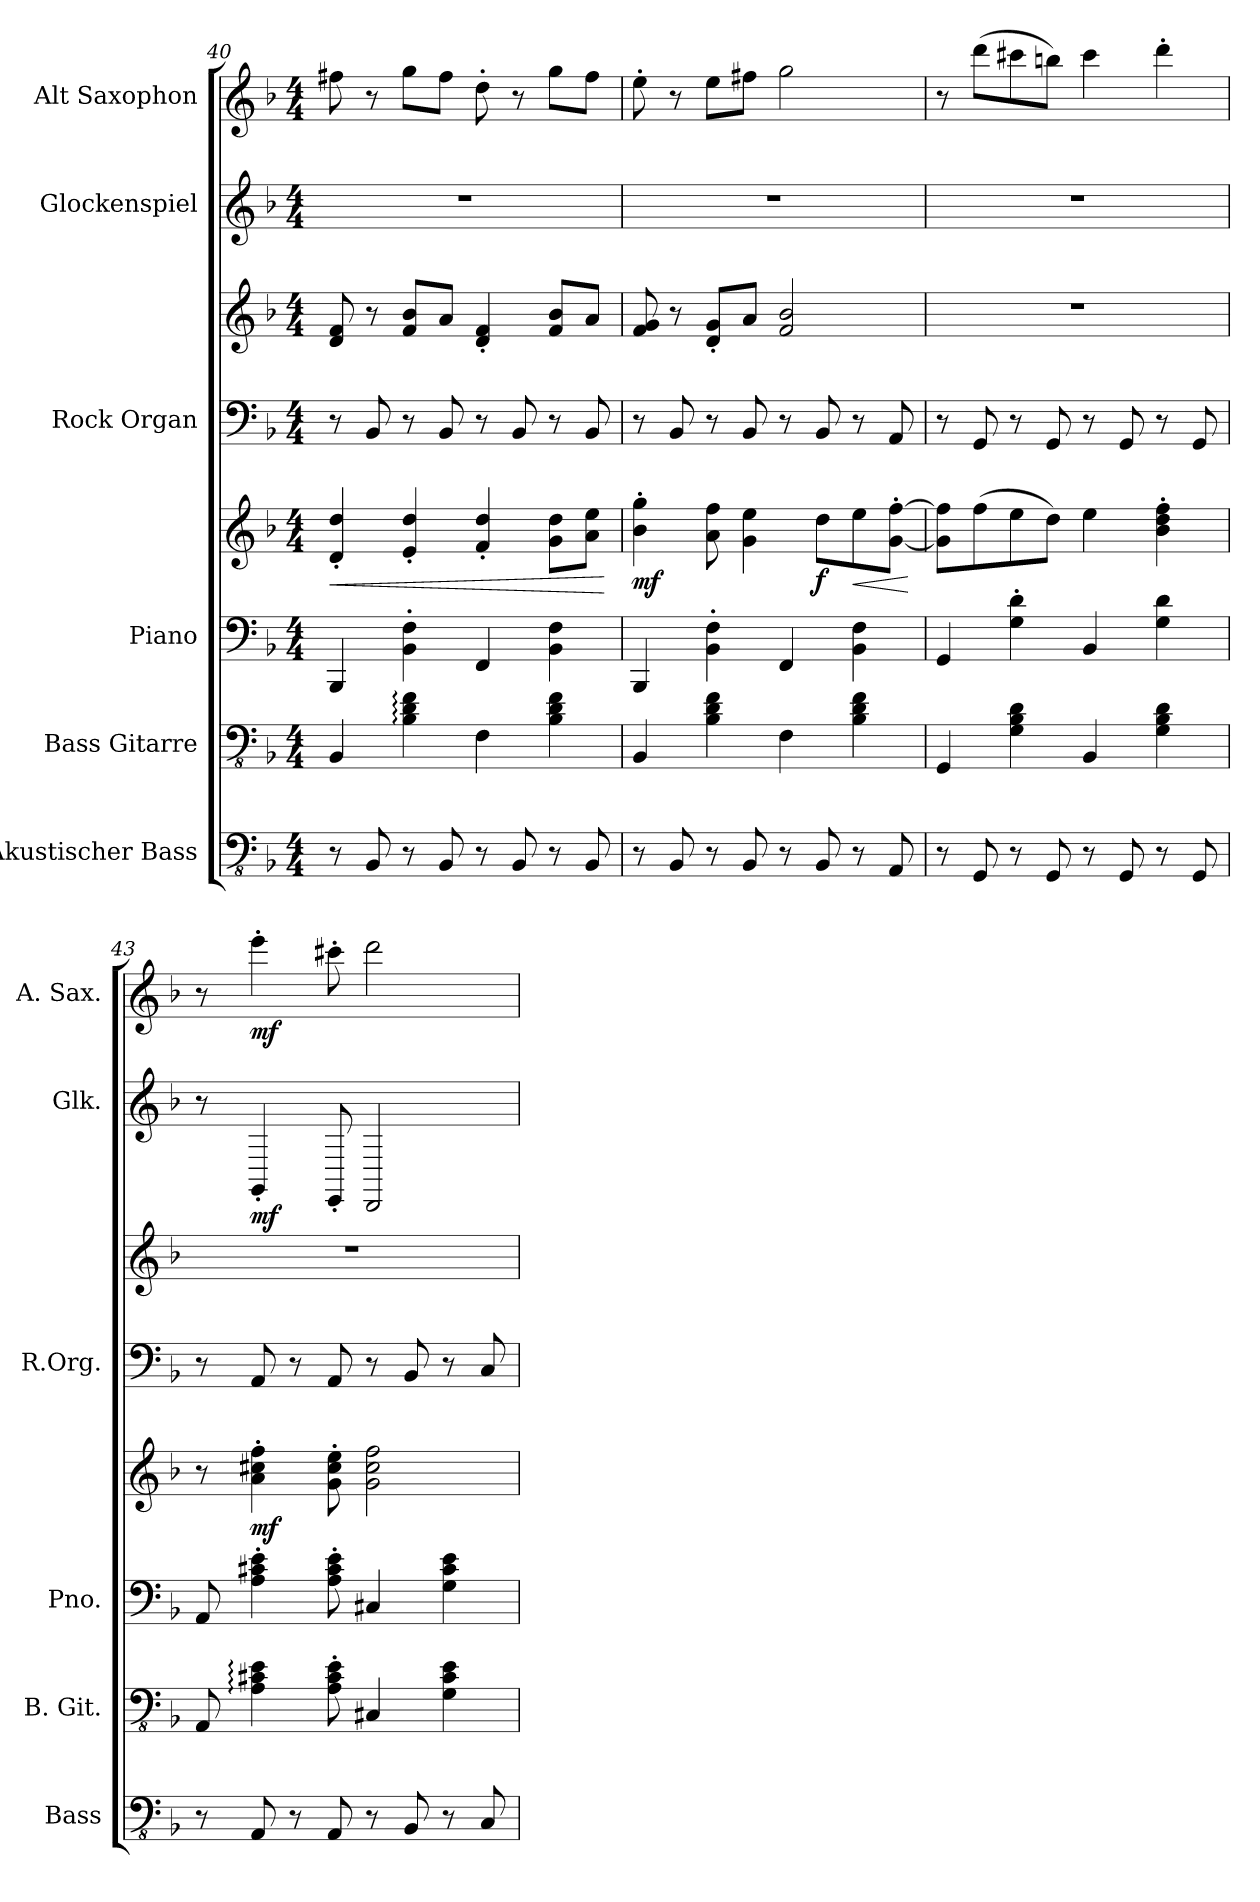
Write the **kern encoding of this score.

**kern	**kern	**kern	**kern	**dynam	**kern	**kern	**kern	**dynam	**kern	**dynam
*part6	*part5	*part4	*part4	*part4	*part3	*part3	*part2	*part2	*part1	*part1
*staff8	*staff7	*staff6	*staff5	*staff5/6	*staff4	*staff3	*staff2	*staff2	*staff1	*staff1
*I"Akustischer Bass	*I"Bass Gitarre	*I"Piano	*	*	*I"Rock Organ	*	*I"Glockenspiel	*	*I"Alt Saxophon	*
*I'Bass	*I'B. Git.	*I'Pno.	*	*	*I'R.Org.	*	*I'Glk.	*	*I'A. Sax.	*
*clefFv4	*clefFv4	*clefF4	*clefG2	*	*clefF4	*clefG2	*clefG2	*	*clefG2	*
*	*	*	*	*	*	*	*ITrd-14c-24	*	*ITrd5c9	*
*k[b-]	*k[b-]	*k[b-]	*k[b-]	*	*k[b-]	*k[b-]	*k[b-]	*	*k[b-e-a-d-]	*
*M4/4	*M4/4	*M4/4	*M4/4	*	*M4/4	*M4/4	*M4/4	*	*M4/4	*
=40	=40	=40	=40	=40	=40	=40	=40	=40	=40	=40
!	!	!	!	!LO:HP:b	!	!	!	!	!	!
8r	4BBB-/	4BBB-/	4d/' 4dd/'	<	8r	8d/ 8f/	1r	.	8an\	.
8BBB-/	.	.	.	.	8BB-/	8r	.	.	8r	.
8r	4BB-\: 4D\: 4F\:	4BB-\' 4F\'	4e/' 4dd/'	.	8r	8f/ 8b-/L	.	.	8b-\L	.
8BBB-/	.	.	.	.	8BB-/	8a/J	.	.	8a\J	.
8r	4FF\	4FF/	4f/' 4dd/'	.	8r	4d/' 4f/'	.	.	8f'\	.
8BBB-/	.	.	.	.	8BB-/	.	.	.	8r	.
8r	4BB-\ 4D\ 4F\	4BB-\ 4F\	8g\ 8dd\L	.	8r	8f/ 8b-/L	.	.	8b-\L	.
8BBB-/	.	.	8a\ 8ee\J	.	8BB-/	8a/J	.	.	8a\J	.
.	.	.	.	[	.	.	.	.	.	.
=41	=41	=41	=41	=41	=41	=41	=41	=41	=41	=41
!	!	!	!	!LO:DY:b	!	!	!	!	!	!
8r	4BBB-/	4BBB-/	4b-\' 4gg\'	mf	8r	8f/ 8g/	1r	.	8g'\	.
8BBB-/	.	.	.	.	8BB-/	8r	.	.	8r	.
8r	4BB-\ 4D\ 4F\	4BB-\' 4F\'	8a\ 8ff\	.	8r	8d/' 8g/'L	.	.	8g\L	.
8BBB-/	.	.	4g\ 4ee\	.	8BB-/	8a/J	.	.	8an\J	.
8r	4FF\	4FF/	.	.	8r	2f/ 2b-/	.	.	2b-\	.
!	!	!	!	!LO:DY:b	!	!	!	!	!	!
8BBB-/	.	.	8dd\L	f	8BB-/	.	.	.	.	.
!	!	!	!	!LO:HP:b	!	!	!	!	!	!
8r	4BB-\ 4D\ 4F\	4BB-\ 4F\	8ee\	<	8r	.	.	.	.	.
8AAA/	.	.	[8g\' [8ff\'J	.	8AA/	.	.	.	.	.
.	.	.	.	[	.	.	.	.	.	.
!!LO:PB:g=z
=42	=42	=42	=42	=42	=42	=42	=42	=42	=42	=42
8r	4GGG/	4GG/	8g\] 8ff\]L	.	8r	1r	1r	.	8r	.
8GGG/	.	.	(8ff\	.	8GG/	.	.	.	(8ff\L	.
8r	4GG\ 4BB-\ 4D\	4G\' 4d\'	8ee\	.	8r	.	.	.	8een\	.
8GGG/	.	.	8dd\J)	.	8GG/	.	.	.	8ddn\J)	.
8r	4BBB-/	4BB-/	4ee\	.	8r	.	.	.	4ee\	.
8GGG/	.	.	.	.	8GG/	.	.	.	.	.
8r	4GG\ 4BB-\ 4D\	4G\ 4d\	4b-\' 4dd\' 4ff\'	.	8r	.	.	.	4ff'\	.
8GGG/	.	.	.	.	8GG/	.	.	.	.	.
=43	=43	=43	=43	=43	=43	=43	=43	=43	=43	=43
8r	8AAA/	8AA/	8r	.	8r	1r	8r	.	8r	.
!	!	!	!	!LO:DY:b	!	!	!	!LO:DY:b	!	!LO:DY:b
8AAA/	4AA\: 4C#X\: 4E\:	4A\' 4c#X\' 4e\'	4a\' 4cc#X\' 4ff\'	mf	8AA/	.	4g'/	mf	4gg'\	mf
8r	.	.	.	.	8r	.	.	.	.	.
8AAA/	8AA\' 8C#\' 8E\'	8A\' 8c#\' 8e\'	8g\' 8cc#\' 8ee\'	.	8AA/	.	8e'/	.	8een'\	.
8r	4CC#X/	4C#X/	2g\ 2cc#\ 2ff\	.	8r	.	2d/	.	2ff\	.
8BBB-/	.	.	.	.	8BB-/	.	.	.	.	.
8r	4GG\ 4C#\ 4E\	4G\ 4c#\ 4e\	.	.	8r	.	.	.	.	.
8CC/	.	.	.	.	8C/	.	.	.	.	.
=	=	=	=	=	=	=	=	=	=	=
*-	*-	*-	*-	*-	*-	*-	*-	*-	*-	*-
